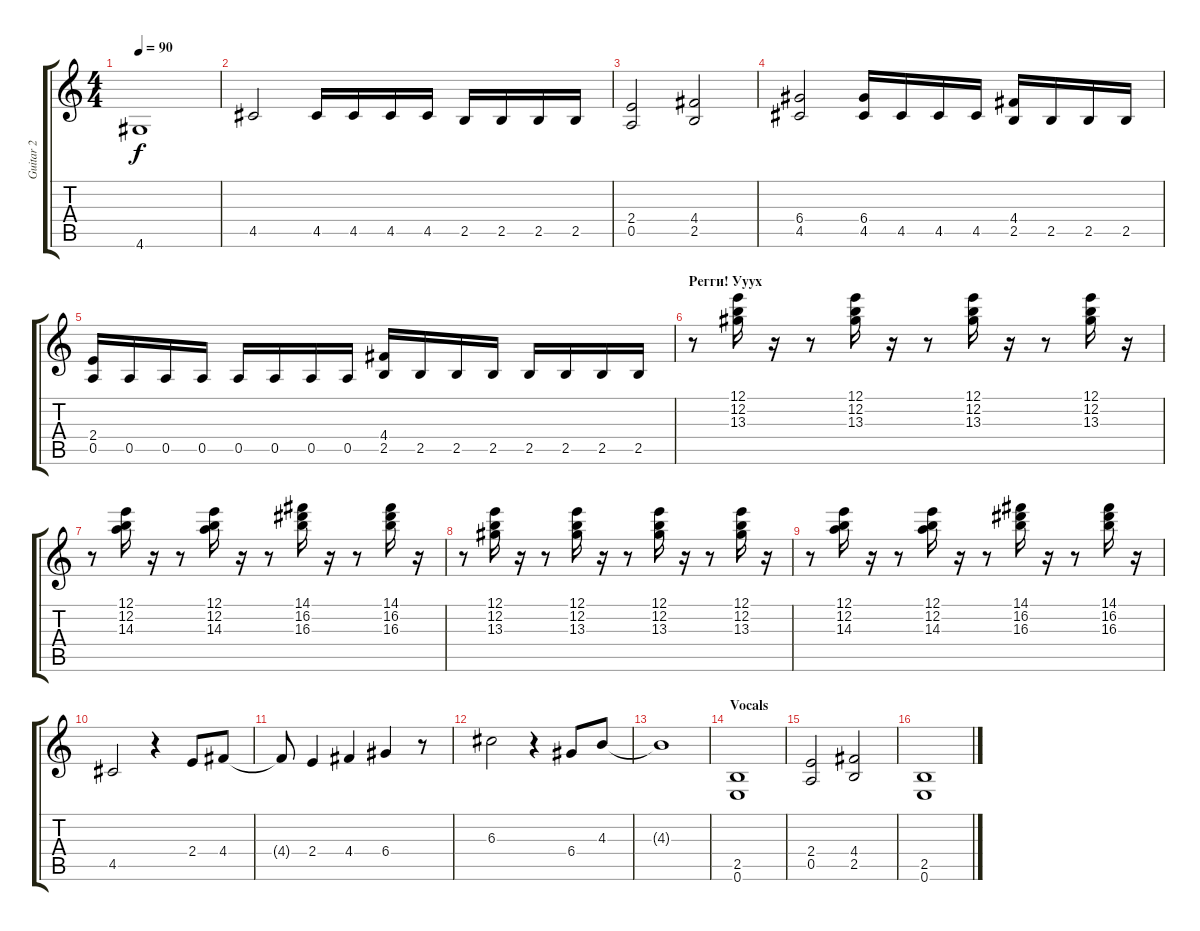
\track ("Guitar 2" "Guitar 2") {instrument distortionguitar}
\staff {score tabs}
\tuning (E4 B3 G3 D3 A2 E2) {hide}
\ts (4 4)
\tempo 90
\clef g2
\ks c
4.6.1{dy f} |
4.5.2 4.5.16 4.5.16 4.5.16 4.5.16 2.5.16 2.5.16 2.5.16 2.5.16 |
(2.4 0.5).2 (4.4 2.5).2 |
(6.4 4.5).2 (6.4 4.5).16 4.5.16 4.5.16 4.5.16 (4.4 2.5).16 2.5.16 2.5.16 2.5.16 |
(2.4 0.5).16 0.5.16 0.5.16 0.5.16 0.5.16 0.5.16 0.5.16 0.5.16 (4.4 2.5).16 2.5.16 2.5.16 2.5.16 2.5.16 2.5.16 2.5.16 2.5.16 |
\section ("" "Регги! Ууух")
r.8{volume 7 instrument acousticguitarsteel} (12.1 12.2 13.3).16 r.16 r.8 (12.1 12.2 13.3).16 r.16 r.8 (12.1 12.2 13.3).16 r.16 r.8 (12.1 12.2 13.3).16 r.16 |
r.8 (12.1 12.2 14.3).16 r.16 r.8 (12.1 12.2 14.3).16 r.16 r.8 (14.1 16.2 16.3).16 r.16 r.8 (14.1 16.2 16.3).16 r.16 |
r.8 (12.1 12.2 13.3).16 r.16 r.8 (12.1 12.2 13.3).16 r.16 r.8 (12.1 12.2 13.3).16 r.16 r.8 (12.1 12.2 13.3).16 r.16 |
r.8 (12.1 12.2 14.3).16 r.16 r.8 (12.1 12.2 14.3).16 r.16 r.8 (14.1 16.2 16.3).16 r.16 r.8 (14.1 16.2 16.3).16 r.16 |
4.5.2{volume 13 instrument distortionguitar} r.4 2.4.8 4.4.8 |
4.4{t}.8 2.4.4 4.4.4 6.4.4 r.8 |
6.3.2 r.4 6.4.8 4.3.8 |
4.3{t}.1 |
\section ("" "Vocals")
(2.5 0.6).1 |
(2.4 0.5).2 (4.4 2.5).2 |
(2.5 0.6).1
